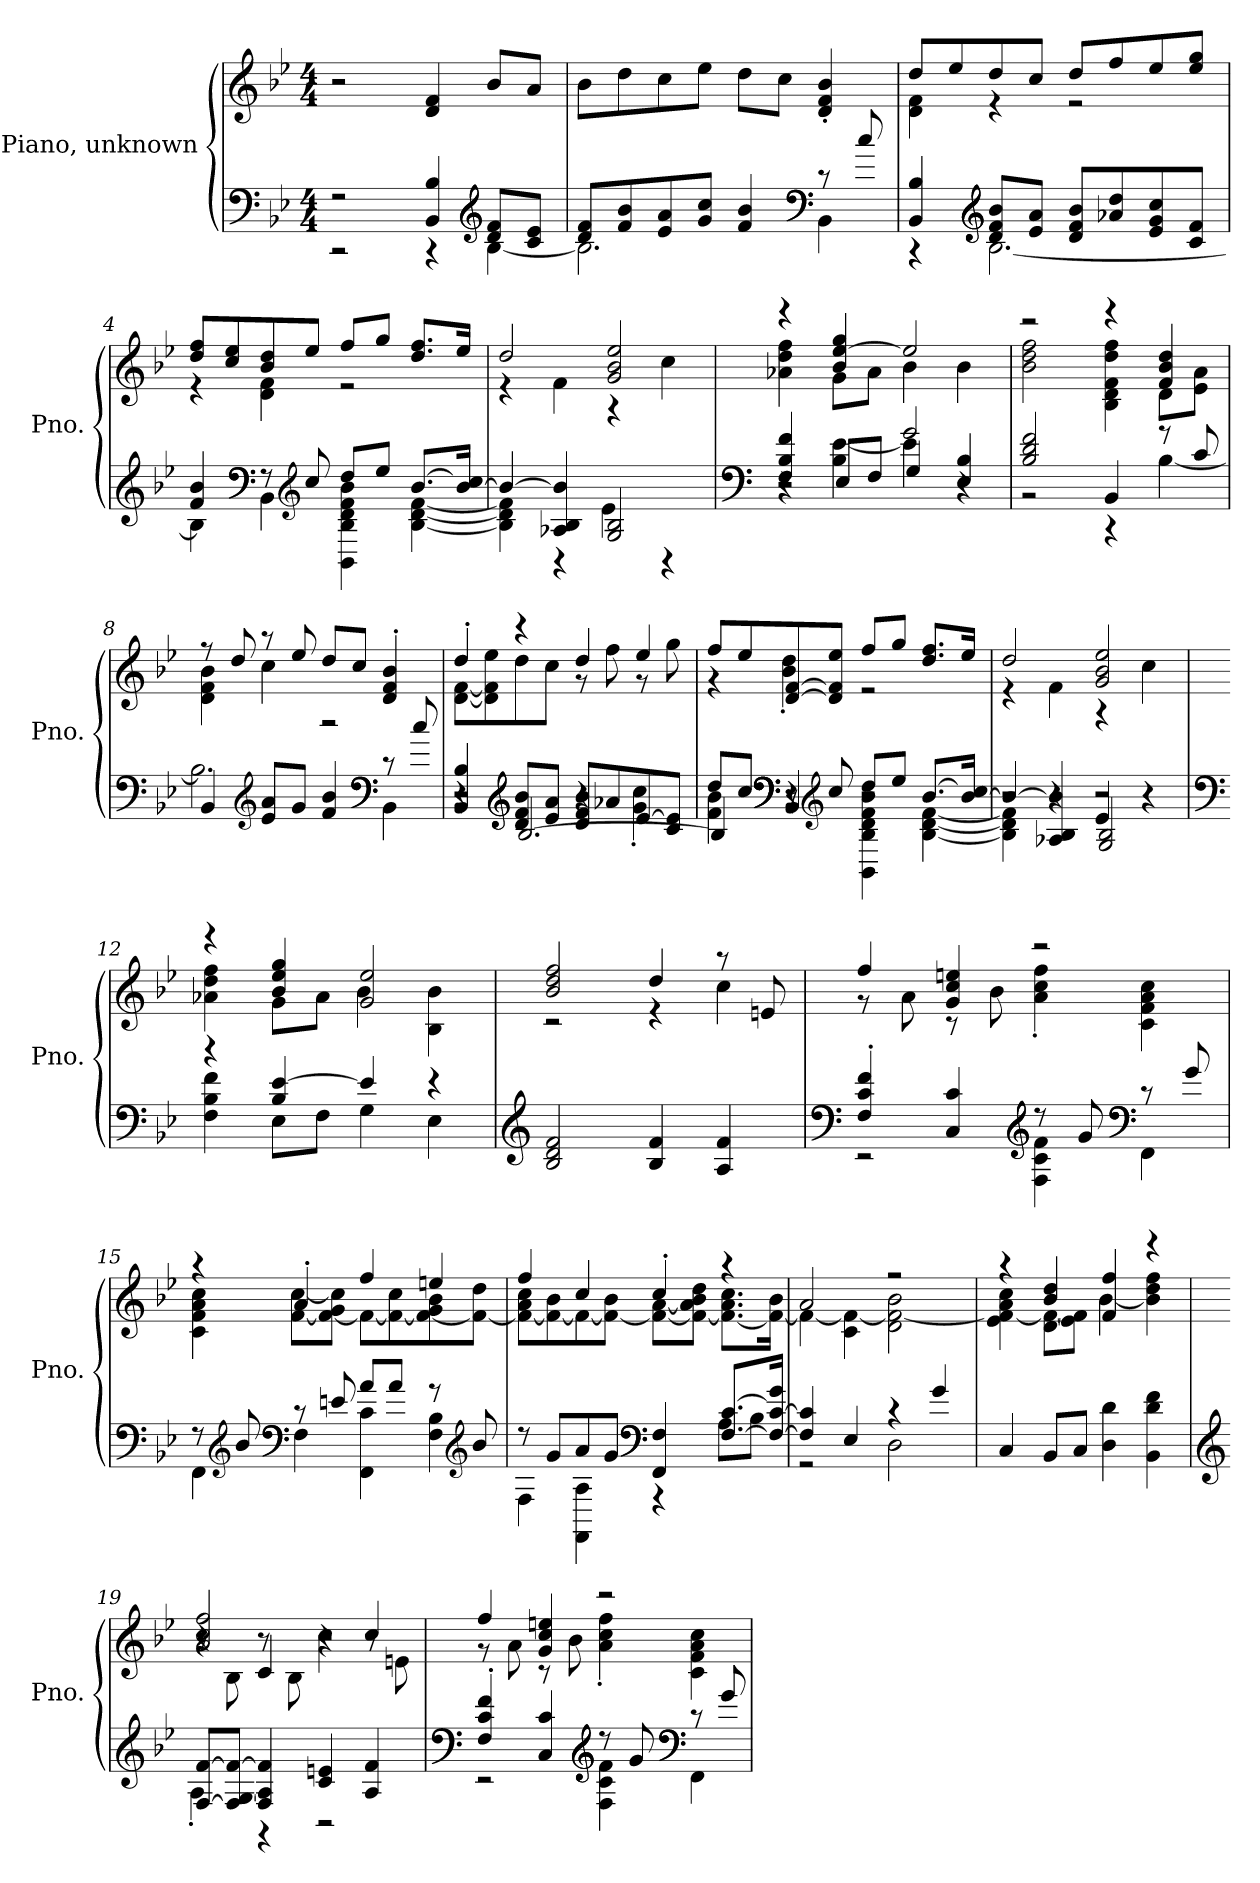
**kern	**kern
*part1	*part1
*staff2	*staff1
*I"Piano, unknown	*
*I'Pno.	*
*clefF4	*clefG2
*k[b-e-]	*k[b-e-]
*M4/4	*M4/4
*MM120	*MM120
=1	=1
*^	*
2r	2r	2r
4BB-/ 4B-/	4r	4d/ 4f/
*clefG2	*	*
8d/ 8f/L	[4B-\	8b-/L
8c/ 8e-/J	.	8a/J
=2	=2	=2
8d/ 8f/L	2.B-\]	8b-\L
8f/ 8b-/	.	8dd\
8e-/ 8a/	.	8cc\
8g/ 8cc/J	.	8ee-\J
4f/ 4b-/	.	8dd\L
.	.	8cc\J
*clefF4	*	*
8r	4BB-\	4d/' 4f/' 4b-/'
8cc/	.	.
=3	=3	=3
*	*	*^
4BB-/ 4B-/	4r	8dd/L	4d\ 4f\
.	.	8ee-/	.
*clefG2	*	*	*
8d/ 8f/ 8b-/L	[2.B-\	8dd/	4r
8e-/ 8a/J	.	8cc/J	.
8d/ 8f/ 8b-/L	.	8dd/L	2r
8a-X/ 8dd/	.	8ff/	.
8e-/ 8g/ 8cc/	.	8ee-/	.
8c/ 8f/J	.	8ee-/ 8gg/J	.
=4	=4	=4	=4
4f/ 4b-/	4B-\]	8dd/ 8ff/L	4r
.	.	8cc/ 8ee-/	.
*clefF4	*	*	*
8r	4BB-\	8b-/ 8dd/	4d\ 4f\
*clefG2	*	*	*
8cc/	.	8ee-/J	.
8dd/L	4BB-\ 4B-\ 4d\ 4f\ 4b-\	8ff/L	2r
8ee-/J	.	8gg/J	.
[8.b-/L	[4B-\ [4d\ [4f\	8.dd/ 8.ff/L	.
16b-/_ 16cc/Jk	.	16ee-/Jk	.
!!LO:LB:g=z	!!
=5	=5	=5	=5
4b-/_	4B-\] 4d\] 4f\]	2dd/	4r
4A-X/ 4B-/ 4b-/]	4r	.	4f\
2G/ 2B-/	4e-\	2g/ 2b-/ 2ee-/	4r
.	4r	.	4cc\
*v	*v	*	*
=6	=6	=6
*clefF4	*	*
*^	*	*
*	*^	*	*
2r	4r	4F/ 4B-/ 4f/	4r	4a-X\ 4dd\ 4ff\
.	4B-\ [4e-\	8E-/L	4b-/ [4ee-/ 4gg/	8g\L
.	.	8F/J	.	8a-\J
2g/	4e-\]	4G/	2ee-/]	4b-\
.	4r	4E-/ 4B-/	.	4b-\
*	*v	*v	*	*
=7	=7	=7	=7
2B-/ 2d/ 2f/	2r	2r	2b-\ 2dd\ 2ff\
4BB-/	4r	4r	4B-\ 4d\ 4f\ 4dd\ 4ff\
8r	[4B-\	4f/ 4b-/ 4dd/	8d\L
8c/	.	.	8e-\ 8a\J
=8	=8	=8	=8
4BB-/	2.B-\]	8r	4d\ 4f\ 4b-\
.	.	8dd/	.
*clefG2	*	*	*
8e-/ 8a/L	.	8r	4cc\
8g/J	.	8ee-/	.
4f/ 4b-/	.	8dd/L	2r
.	.	8cc/J	.
*clefF4	*	*	*
8r	4BB-\	4d/' 4f/' 4b-/'	.
8cc/	.	.	.
!!LO:LB:g=z	!!
=9	=9	=9	=9
*	*^	*	*
4BB-/ 4B-/	2r	4r	4dd'/	[8d\ [8f\L
.	.	.	.	8d\] 8f\] 8ee-\
*clefG2	*	*	*	*
8d/ 8f/ 8b-/L	.	[2.B-/	4r	8dd\
8e-/ 8a/J	.	.	.	8cc\J
8d/ 8f/ 8b-/L	4r	.	4dd/	8r
8a-X/	.	.	.	8ff\
[8e-/	4g\' 4cc\'	.	4ee-/	8r
8c/ 8e-/]J	.	.	.	8gg\
=10	=10	=10	=10	=10
8dd/L	4f\ 4b-\	4B-/]	8ff/L	4r
8cc/J	.	.	8ee-/	.
*clefF4	*	*	*	*
8r	4r	4BB-/	[8d/ [8f/	4b-\' 4dd\'
*clefG2	*	*	*	*
8cc/	.	.	8d/] 8f/] 8ee-/J	.
8dd/L	4BB-\ 4B-\ 4d\ 4f\ 4b-\	2r	8ff/L	2r
8ee-/J	.	.	8gg/J	.
[8.b-/L	[4B-\ [4d\ [4f\	.	8.dd/ 8.ff/L	.
16b-/_ 16cc/Jk	.	.	16ee-/Jk	.
=11	=11	=11	=11	=11
4b-/_	4B-\] 4d\] 4f\]	2r	2dd/	4r
4A-X/ 4B-/ 4b-/]	4r	.	.	4f\
4e-/	2r	2G/ 2B-/	2g/ 2b-/ 2ee-/	4r
4r	.	.	.	4cc\
*v	*v	*v	*	*
=12	=12	=12
*clefF4	*	*
*^	*	*
4r	4F\ 4B-\ 4f\	4r	4a-X\ 4dd\ 4ff\
4B-/ [4e-/	8E-\L	4b-/ 4ee-/ 4gg/	8g\L
.	8F\J	.	8a-\J
4e-/]	4G\	2g/ 2ee-/	4b-\
4r	4E-\	.	4B-\ 4b-\
*v	*v	*	*
!!LO:LB:g=z	!!
=13	=13	=13
*clefG2	*	*
2B-/ 2d/ 2f/	2b-/ 2dd/ 2ff/	2r
4B-/ 4f/	4dd/	4r
4A/ 4f/	8r	4cc\
.	8en/	.
=14	=14	=14
*clefF4	*	*
*^	*	*
4F/' 4c/' 4f/'	2r	4ff/	8r
.	.	.	8a\
4C/ 4c/	.	4g/ 4cc/ 4een/	8r
.	.	.	8b-\
*clefG2	*	*	*
8r	4F\ 4c\ 4f\	2r	4a\' 4cc\' 4ff\'
8g/	.	.	.
*clefF4	*	*	*
8r	4FF\	.	4c\ 4f\ 4a\ 4cc\
8g/	.	.	.
=15	=15	=15	=15
8r	4FF\	4r	4c\ 4f\ 4a\ 4cc\
*clefG2	*	*	*
8b-/	.	.	.
*clefF4	*	*	*
8r	4F\	4a'/	[8f\ [8cc\L
8en/	.	.	8f\_ 8g\ 8cc\]J
8a/L	4FF\ 4c\	4ff/	8f\L_
8a/J	.	.	8f\_ 8cc\
8r	4F\ 4B-\	4een/	8f\_ 8g\ 8b-\
*clefG2	*	*	*
8b-/	.	.	8f\_ 8dd\J
!!LO:LB:g=z	!!
=16	=16	=16	=16
8r	4F\	4ff/	8f\_ 8a\ 8cc\L
8g/L	.	.	8f\_ 8b-\
8a/	4FF\ 4A\	4cc/	8f\_
8g/J	.	.	8f\_ 8b-\J
*clefF4	*	*	*
4FF/ 4F/	4r	4cc'/	8f\_ [8a\L
.	.	.	8f\_ 8a\] 8b-\ 8dd\J
[8.F/ [8.c/L	8A\L	4r	8.f\_ 8.a\ 8.cc\L
.	8B-\J	.	.
16F/_ 16c/_ 16g/Jk	.	.	16f\_ 16b-\Jk
=17	=17	=17	=17
4F/] 4c/]	2r	2a/	4f\_
4E-/	.	.	4c\ 4f\_
4r	2D\	2r	2d\ 2f\_ 2b-\
4g/	.	.	.
*v	*v	*	*
=18	=18	=18
4C/	4r	4e-\ 4f\_ 4a\ 4cc\
8BB-/L	4b-/ 4dd/	8d\ 8f\_L
8C/J	.	8e-\ 8f\]J
4D\ 4d\	4f/ 4ff/	[4b-\
4BB-\ 4d\ 4f\	4r	4b-\] 4dd\ 4ff\
*	*v	*v
=19	=19
*clefG2	*
*^	*^
*	*	*	*^
[8F/ [8f/L	4A'\	2a/ 2cc/ 2ff/	8r	4r
8F/_ 8G/ 8f/_J	.	.	8B-\	.
4F/] 4A/ 4f/]	4r	.	8r	4c/
.	.	.	8B-\	.
4c/ 4en/	2r	4r	4cc\	2r
4A/ 4f/	.	4cc/	8r	.
.	.	.	8en\	.
*	*	*v	*v	*v
!!LO:LB:g=z
=20	=20	=20
*clefF4	*	*
*	*	*^
4F/' 4c/' 4f/'	2r	4ff/	8r
.	.	.	8a\
4C/ 4c/	.	4g/ 4cc/ 4een/	8r
.	.	.	8b-\
*clefG2	*	*	*
8r	4F\ 4c\ 4f\	2r	4a\' 4cc\' 4ff\'
8g/	.	.	.
*clefF4	*	*	*
8r	4FF\	.	4c\ 4f\ 4a\ 4cc\
8g/	.	.	.
*v	*v	*	*
*	*v	*v
=	=
*-	*-
